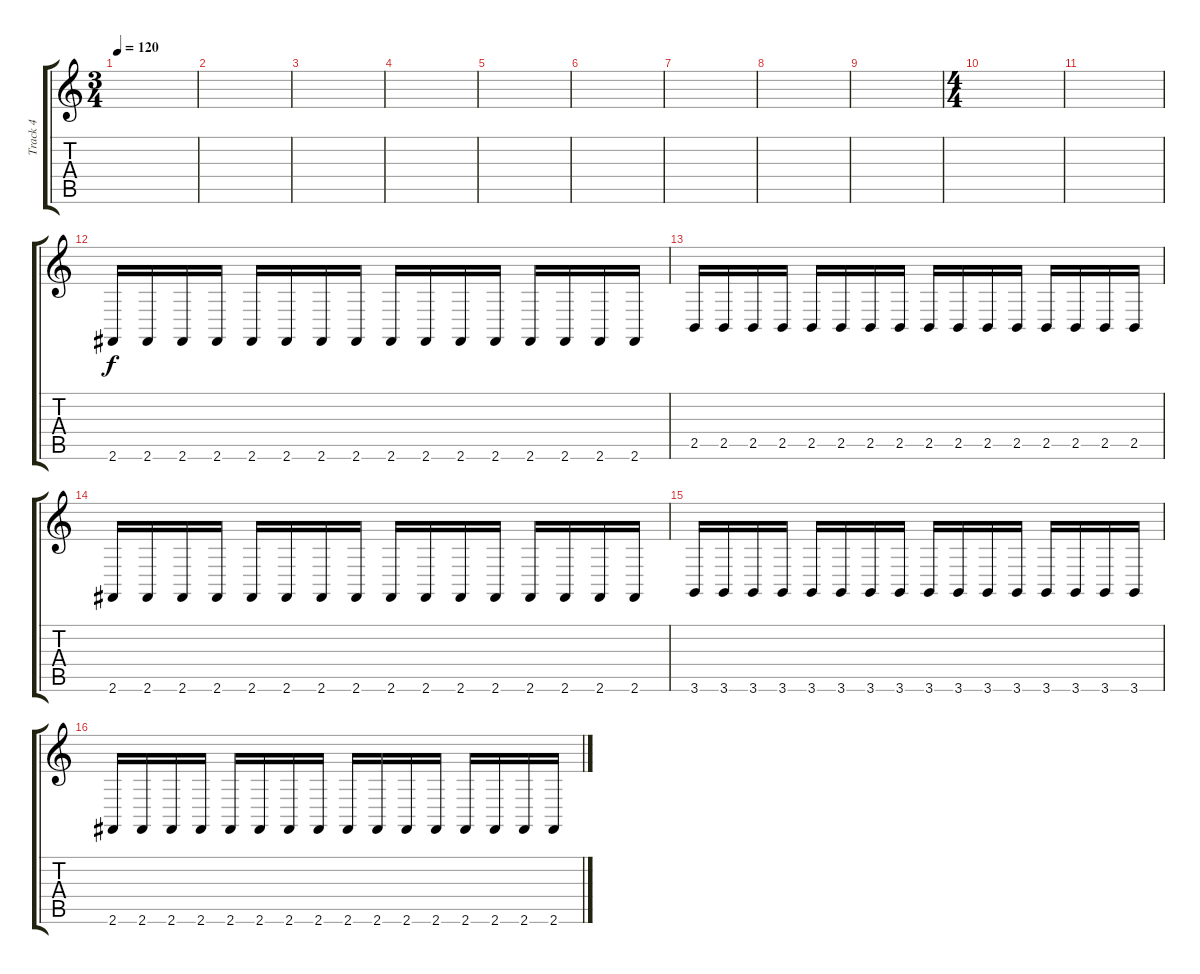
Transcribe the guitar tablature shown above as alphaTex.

\track ("Track 4" "Track 4") {instrument reedorgan}
\staff {score tabs}
\tuning (E4 B3 G3 D3 A2 E2) {hide}
\ts (3 4)
\tempo 120
\clef g2
\ks c
|
|
|
|
|
|
|
|
|
\ts (4 4)
|
|
2.6.16 2.6.16 2.6.16 2.6.16 2.6.16 2.6.16 2.6.16 2.6.16 2.6.16 2.6.16 2.6.16 2.6.16 2.6.16 2.6.16 2.6.16 2.6.16 |
2.5.16 2.5.16 2.5.16 2.5.16 2.5.16 2.5.16 2.5.16 2.5.16 2.5.16 2.5.16 2.5.16 2.5.16 2.5.16 2.5.16 2.5.16 2.5.16 |
2.6.16 2.6.16 2.6.16 2.6.16 2.6.16 2.6.16 2.6.16 2.6.16 2.6.16 2.6.16 2.6.16 2.6.16 2.6.16 2.6.16 2.6.16 2.6.16 |
3.6.16 3.6.16 3.6.16 3.6.16 3.6.16 3.6.16 3.6.16 3.6.16 3.6.16 3.6.16 3.6.16 3.6.16 3.6.16 3.6.16 3.6.16 3.6.16 |
2.6.16 2.6.16 2.6.16 2.6.16 2.6.16 2.6.16 2.6.16 2.6.16 2.6.16 2.6.16 2.6.16 2.6.16 2.6.16 2.6.16 2.6.16 2.6.16
